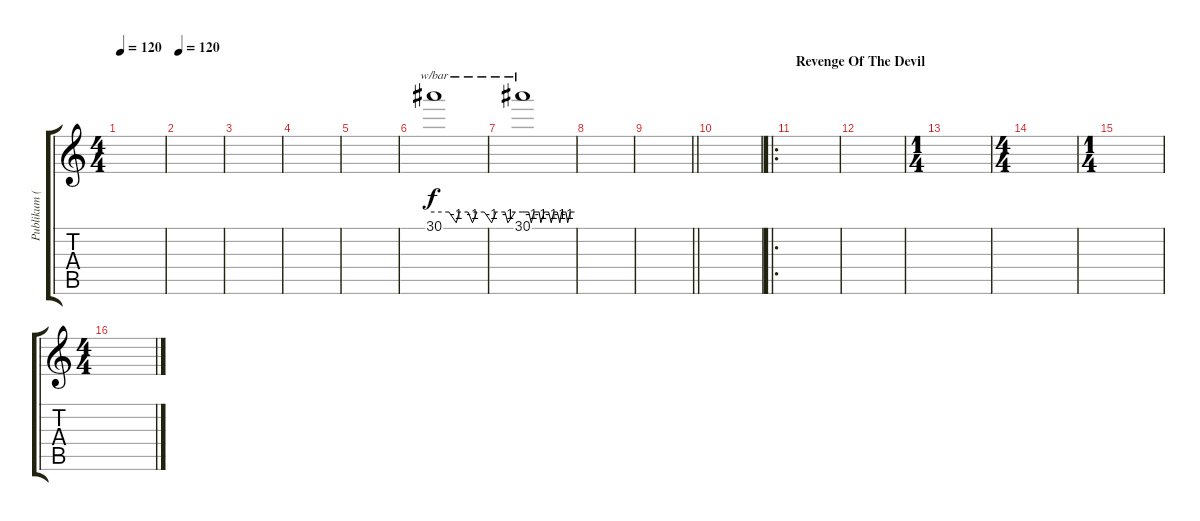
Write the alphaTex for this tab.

\track ("Publikum (plystrer)" "Publikum (") {instrument choiraahs}
\staff {score tabs}
\tuning (E4 B3 G3 D3 A2 E2) {hide}
\ts (4 4)
\tempo 120
\clef g2
\ks c
|
\tempo 120
|
|
|
|
30.1.1{tbe (custom default 0 0 10 0 15 -4 17 0 23 0 26 -4 29 0 34 0 39 -4 42 0 48 0 50 -4 55 0 60 0)} |
30.1.1{tbe (custom default 0 0 7 0 10 -4 13 0 19 0 21 -4 25 0 30 0 33 -4 36 0 40 0 43 -4 45 0 50 0 52 -4 55 0 60 0)} |
|
\barLineRight lightlight
|
|
\ro
\section ("" "Revenge Of The Devil")
|
|
\ts (1 4)
|
\ts (4 4)
|
\ts (1 4)
|
\ts (4 4)
